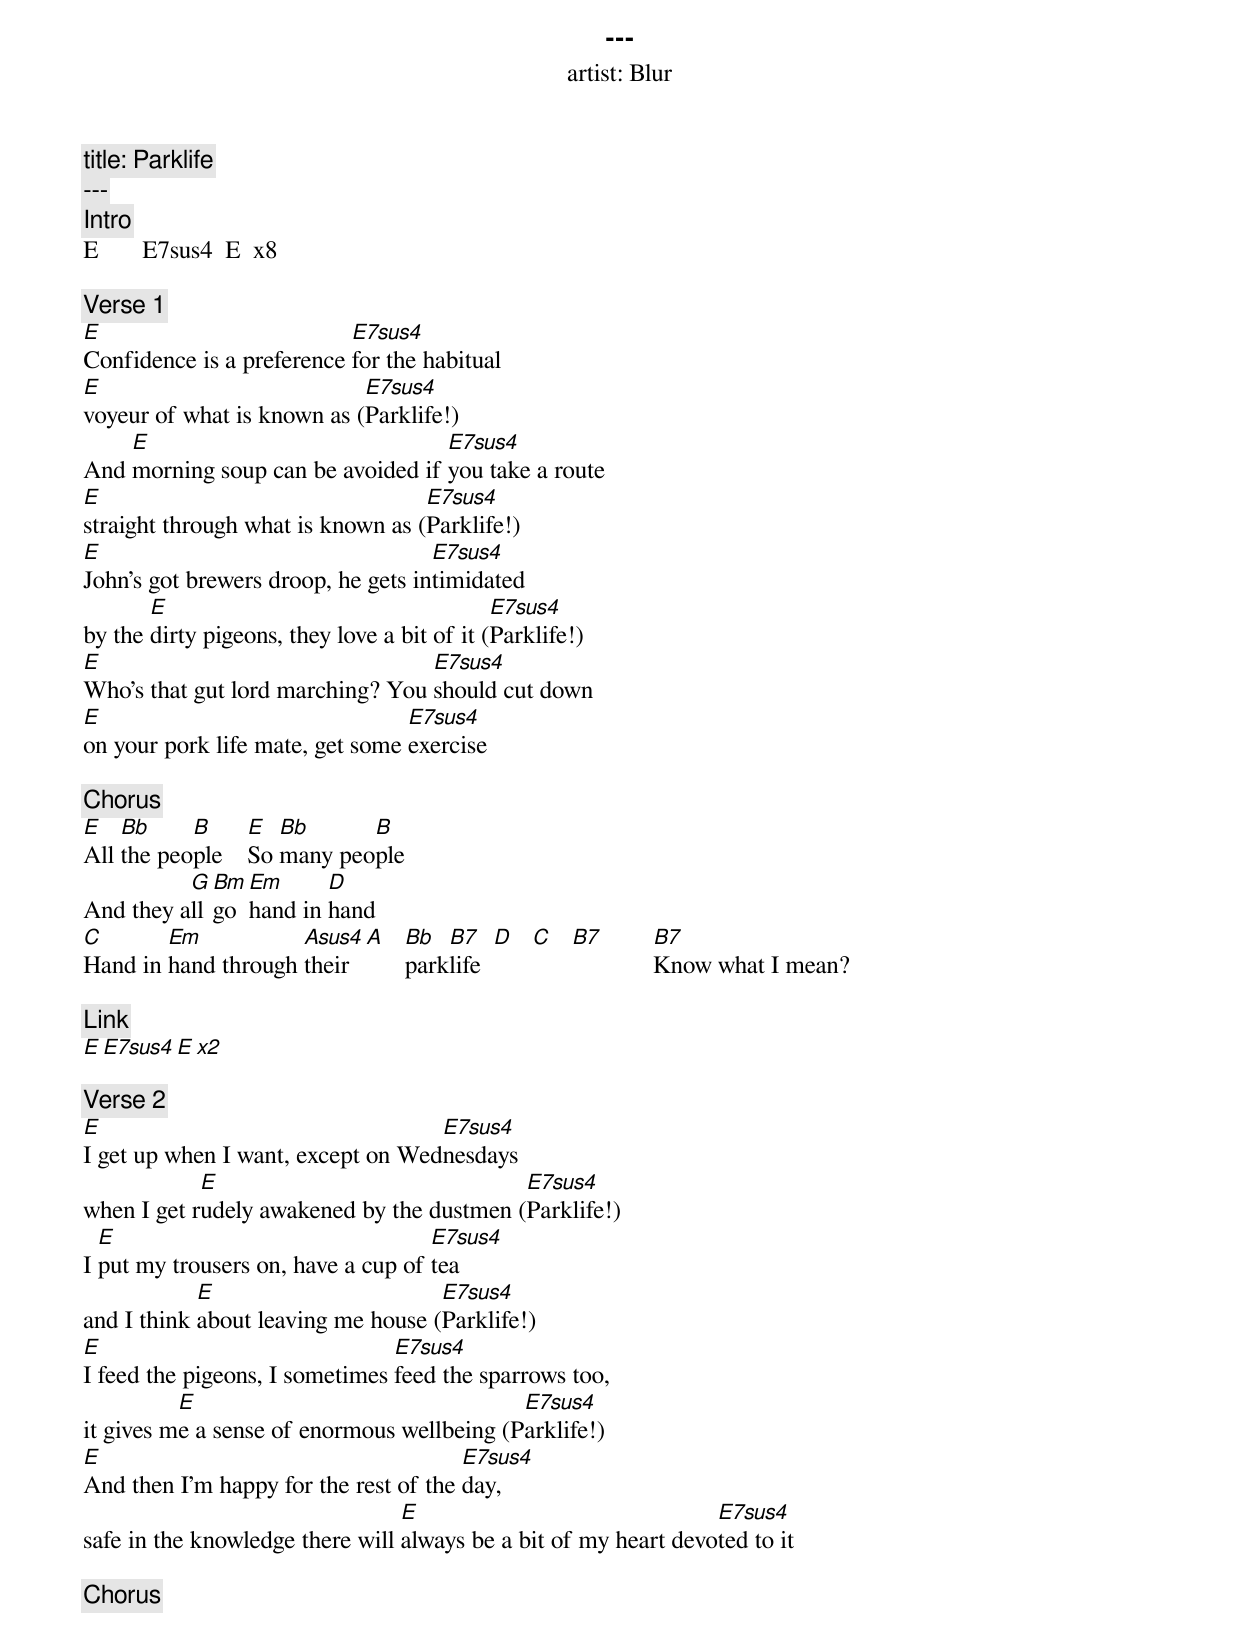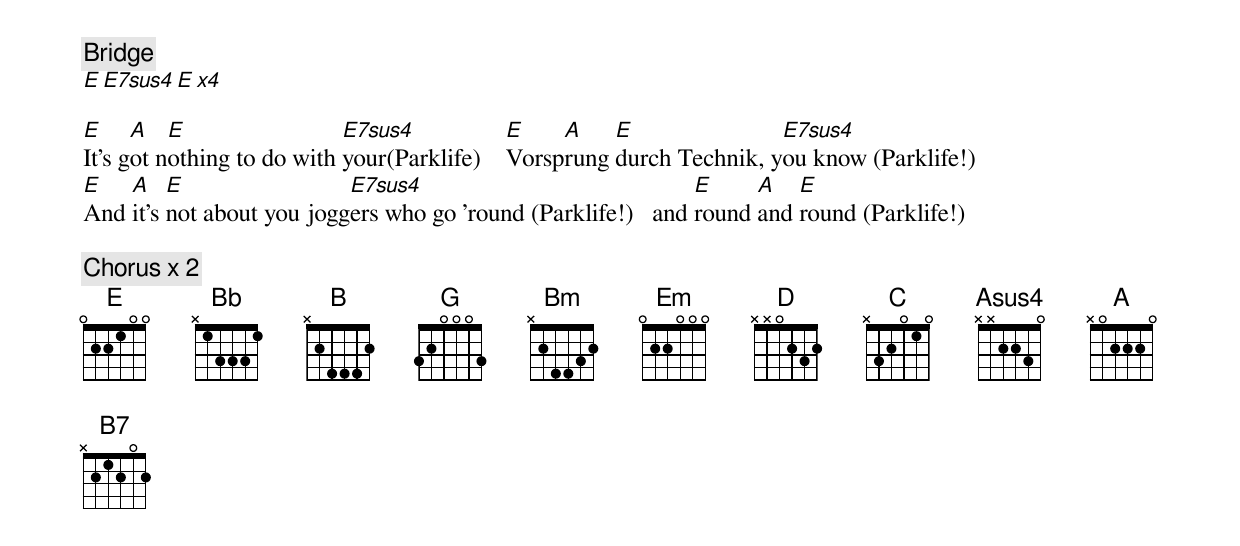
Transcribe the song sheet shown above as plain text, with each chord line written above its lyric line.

---
artist: Blur
title: Parklife
---
   [Intro]
E       E7sus4  E  x8

   [Verse 1]
E                          E7sus4
Confidence is a preference for the habitual
E                           E7sus4
voyeur of what is known as (Parklife!)
    E                              E7sus4
And morning soup can be avoided if you take a route
E                                  E7sus4
straight through what is known as (Parklife!)
E                                   E7sus4
John's got brewers droop, he gets intimidated
       E                                     E7sus4
by the dirty pigeons, they love a bit of it (Parklife!)
E                                 E7sus4
Who's that gut lord marching? You should cut down
E                                E7sus4
on your pork life mate, get some exercise

   [Chorus]
E   Bb     B	  E  Bb      B
All the people	  So many people
          G  Bm Em      D
And they all go hand in hand
C       Em           Asus4 A  Bb  B7    D  C  B7      B7
Hand in hand through their    parklife		      Know what I mean?

   [Link]
E       E7sus4   E	x2

   [Verse 2]
E                                  E7sus4
I get up when I want, except on Wednesdays
            E                              E7sus4
when I get rudely awakened by the dustmen (Parklife!)
  E                                 E7sus4
I put my trousers on, have a cup of tea
            E                       E7sus4
and I think about leaving me house (Parklife!)
E                               E7sus4
I feed the pigeons, I sometimes feed the sparrows too,
          E                                 E7sus4
it gives me a sense of enormous wellbeing (Parklife!)
E                                      E7sus4
And then I'm happy for the rest of the day,
                                 E                               E7sus4
safe in the knowledge there will always be a bit of my heart devoted to it

[Chorus]

[Bridge]
E  E7sus4  E	x4

E     A   E                 E7sus4	      E    A    E               E7sus4
It's got nothing to do with your(Parklife)    Vorsprung durch Technik, you know (Parklife!)
E   A    E                 E7sus4			       E     A   E
And it's not about you joggers who go 'round (Parklife!)   and round and round (Parklife!)

[Chorus x 2]
